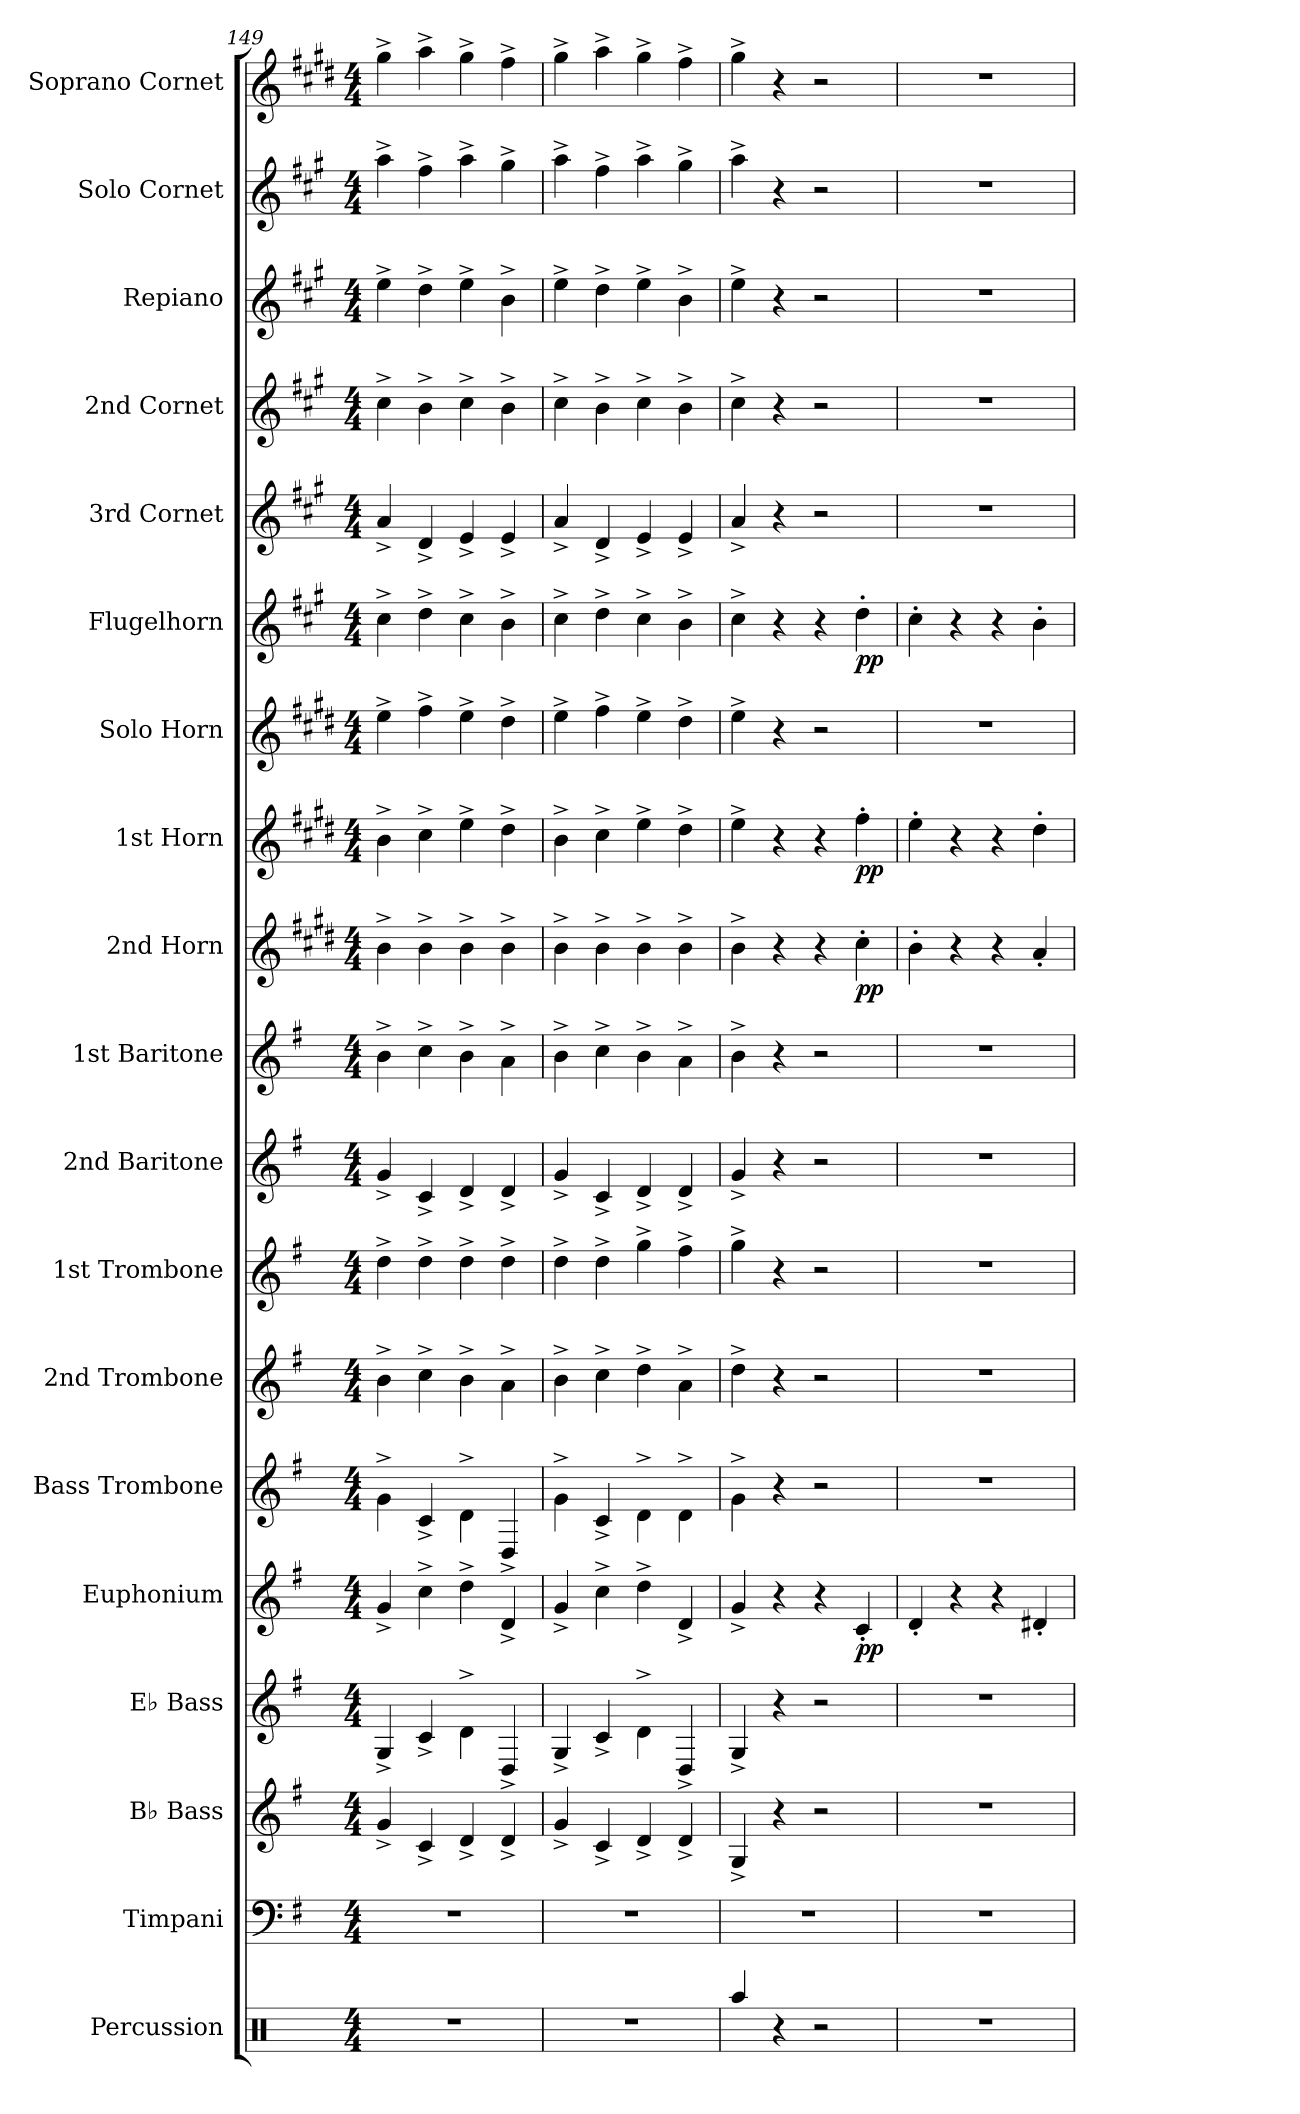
**kern	**kern	**kern	**kern	**kern	**dynam	**kern	**kern	**kern	**kern	**kern	**kern	**dynam	**kern	**dynam	**kern	**kern	**dynam	**kern	**kern	**kern	**kern	**kern
*part19	*part18	*part17	*part16	*part15	*part15	*part14	*part13	*part12	*part11	*part10	*part9	*part9	*part8	*part8	*part7	*part6	*part6	*part5	*part4	*part3	*part2	*part1
*staff19	*staff18	*staff17	*staff16	*staff15	*staff15	*staff14	*staff13	*staff12	*staff11	*staff10	*staff9	*staff9	*staff8	*staff8	*staff7	*staff6	*staff6	*staff5	*staff4	*staff3	*staff2	*staff1
*I"Percussion	*I"Timpani	*I"B♭ Bass	*I"E♭ Bass	*I"Euphonium	*	*I"Bass Trombone	*I"2nd Trombone	*I"1st Trombone	*I"2nd Baritone	*I"1st Baritone	*I"2nd Horn	*	*I"1st Horn	*	*I"Solo Horn	*I"Flugelhorn	*	*I"3rd Cornet	*I"2nd Cornet	*I"Repiano	*I"Solo Cornet	*I"Soprano Cornet
*I'Perc.	*I'Timp.	*I'B♭ Bs.	*I'E♭ Bs.	*I'Euph.	*	*I'B. Tbn.	*I'2nd Tbn.	*I'1st Tbn.	*I'2nd Bar.	*I'1st Bar.	*I'2nd Hn.	*	*I'1st Hn.	*	*I'Solo Hn.	*I'Flghn.	*	*I'3rd Cnt.	*I'2nd Cnt.	*I'Rep.	*I'Solo Cnt.	*I'Sop. Cnt.
*clefX	*clefF4	*clefG2	*clefG2	*clefG2	*	*clefG2	*clefG2	*clefG2	*clefG2	*clefG2	*clefG2	*	*clefG2	*	*clefG2	*clefG2	*	*clefG2	*clefG2	*clefG2	*clefG2	*clefG2
*	*	*ITrd15c26	*ITrd12c21	*ITrd8c14	*	*ITrd12c21	*ITrd8c14	*ITrd8c14	*ITrd8c14	*ITrd8c14	*ITrd5c9	*	*ITrd5c9	*	*ITrd5c9	*ITrd1c2	*	*ITrd1c2	*ITrd1c2	*ITrd1c2	*ITrd1c2	*ITrd-2c-3
*k[]	*k[f#]	*k[f#]	*k[f#]	*k[f#]	*	*k[f#]	*k[f#]	*k[f#]	*k[f#]	*k[f#]	*k[f#]	*	*k[f#]	*	*k[f#]	*k[f#]	*	*k[f#]	*k[f#]	*k[f#]	*k[f#]	*k[f#]
*M4/4	*M4/4	*M4/4	*M4/4	*M4/4	*	*M4/4	*M4/4	*M4/4	*M4/4	*M4/4	*M4/4	*	*M4/4	*	*M4/4	*M4/4	*	*M4/4	*M4/4	*M4/4	*M4/4	*M4/4
=149	=149	=149	=149	=149	=149	=149	=149	=149	=149	=149	=149	=149	=149	=149	=149	=149	=149	=149	=149	=149	=149	=149
1r	1r	4GG^/	4GG^/	4G^/	.	4G^\	4B^\	4d^\	4G^/	4B^\	4d^\	.	4d^\	.	4g^\	4b^\	.	4g^/	4b^\	4dd^\	4gg^\	4bb^\
.	.	4CC^/	4C^/	4c^\	.	4C^/	4c^\	4d^\	4C^/	4c^\	4d^\	.	4e^\	.	4a^\	4cc^\	.	4c^/	4a^\	4cc^\	4ee^\	4ccc^\
.	.	4DD^/	4D^\	4d^\	.	4D^\	4B^\	4d^\	4D^/	4B^\	4d^\	.	4g^\	.	4g^\	4b^\	.	4d^/	4b^\	4dd^\	4gg^\	4bb^\
.	.	4DD^/	4DD^/	4D^/	.	4DD^/	4A^\	4d^\	4D^/	4A^\	4d^\	.	4f#^\	.	4f#^\	4a^\	.	4d^/	4a^\	4a^\	4ff#^\	4aa^\
!!LO:PB:g=z
=150	=150	=150	=150	=150	=150	=150	=150	=150	=150	=150	=150	=150	=150	=150	=150	=150	=150	=150	=150	=150	=150	=150
1r	1r	4GG^/	4GG^/	4G^/	.	4G^\	4B^\	4d^\	4G^/	4B^\	4d^\	.	4d^\	.	4g^\	4b^\	.	4g^/	4b^\	4dd^\	4gg^\	4bb^\
.	.	4CC^/	4C^/	4c^\	.	4C^/	4c^\	4d^\	4C^/	4c^\	4d^\	.	4e^\	.	4a^\	4cc^\	.	4c^/	4a^\	4cc^\	4ee^\	4ccc^\
.	.	4DD^/	4D^\	4d^\	.	4D^\	4d^\	4g^\	4D^/	4B^\	4d^\	.	4g^\	.	4g^\	4b^\	.	4d^/	4b^\	4dd^\	4gg^\	4bb^\
.	.	4DD^/	4DD^/	4D^/	.	4D^\	4A^\	4f#^\	4D^/	4A^\	4d^\	.	4f#^\	.	4f#^\	4a^\	.	4d^/	4a^\	4a^\	4ff#^\	4aa^\
=151	=151	=151	=151	=151	=151	=151	=151	=151	=151	=151	=151	=151	=151	=151	=151	=151	=151	=151	=151	=151	=151	=151
4Raa/	1r	4GGG^/	4GG^/	4G^/	.	4G^\	4d^\	4g^\	4G^/	4B^\	4d^\	.	4g^\	.	4g^\	4b^\	.	4g^/	4b^\	4dd^\	4gg^\	4bb^\
4r	.	4r	4r	4r	.	4r	4r	4r	4r	4r	4r	.	4r	.	4r	4r	.	4r	4r	4r	4r	4r
2r	.	2r	2r	4r	.	2r	2r	2r	2r	2r	4r	.	4r	.	2r	4r	.	2r	2r	2r	2r	2r
!	!	!	!	!	!LO:DY:b	!	!	!	!	!	!	!LO:DY:b	!	!LO:DY:b	!	!	!LO:DY:b	!	!	!	!	!
.	.	.	.	4C'/	pp	.	.	.	.	.	4e'\	pp	4a'\	pp	.	4cc'\	pp	.	.	.	.	.
=152	=152	=152	=152	=152	=152	=152	=152	=152	=152	=152	=152	=152	=152	=152	=152	=152	=152	=152	=152	=152	=152	=152
1r	1r	1r	1r	4D'/	.	1r	1r	1r	1r	1r	4d'\	.	4g'\	.	1r	4b'\	.	1r	1r	1r	1r	1r
.	.	.	.	4r	.	.	.	.	.	.	4r	.	4r	.	.	4r	.	.	.	.	.	.
.	.	.	.	4r	.	.	.	.	.	.	4r	.	4r	.	.	4r	.	.	.	.	.	.
.	.	.	.	4D#X'/	.	.	.	.	.	.	4c'/	.	4f#'\	.	.	4a'\	.	.	.	.	.	.
=	=	=	=	=	=	=	=	=	=	=	=	=	=	=	=	=	=	=	=	=	=	=
*-	*-	*-	*-	*-	*-	*-	*-	*-	*-	*-	*-	*-	*-	*-	*-	*-	*-	*-	*-	*-	*-	*-
